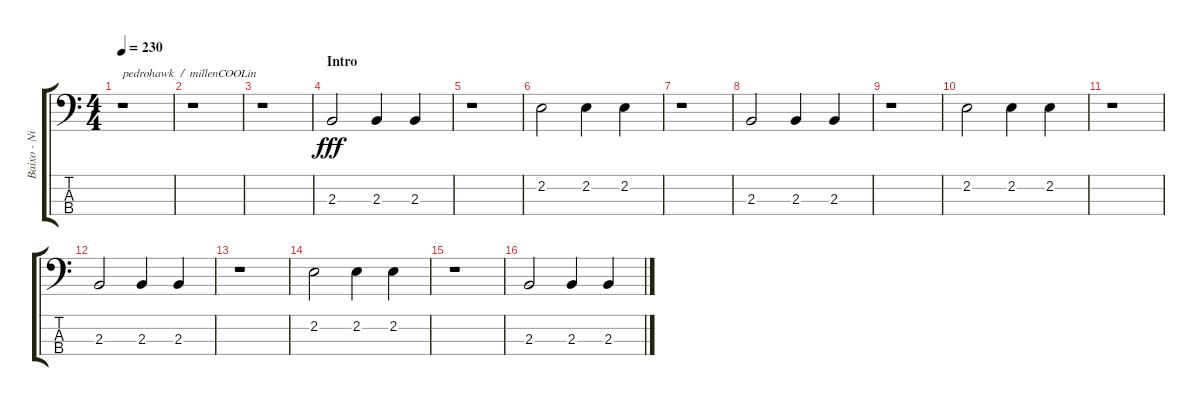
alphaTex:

\track ("Baixo - Nikola" "Baixo - Ni") {instrument electricbasspick}
\staff {score tabs}
\tuning (G2 D2 A1 E1) {hide}
\ts (4 4)
\tempo 230
\clef f4
\ks c
r.1{txt "pedrohawk  /  millenCOOLin" dy fff instrument electricbasspick} |
r.1 |
r.1 |
\section ("" "Intro")
2.3.2 2.3.4 2.3.4 |
r.1 |
2.2.2 2.2.4 2.2.4 |
r.1 |
2.3.2 2.3.4 2.3.4 |
r.1 |
2.2.2 2.2.4 2.2.4 |
r.1 |
2.3.2 2.3.4 2.3.4 |
r.1 |
2.2.2 2.2.4 2.2.4 |
r.1 |
2.3.2 2.3.4 2.3.4
